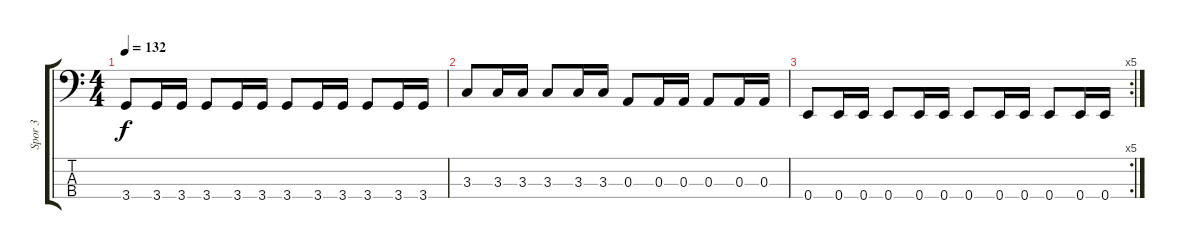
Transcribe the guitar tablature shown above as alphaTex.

\track ("Spor 3" "Spor 3") {instrument electricbassfinger}
\staff {score tabs}
\tuning (G2 D2 A1 E1) {hide}
\ts (4 4)
\tempo 132
\clef f4
\ks c
3.4.8{dy f} 3.4.16 3.4.16 3.4.8 3.4.16 3.4.16 3.4.8 3.4.16 3.4.16 3.4.8 3.4.16 3.4.16 |
3.3.8 3.3.16 3.3.16 3.3.8 3.3.16 3.3.16 0.3.8 0.3.16 0.3.16 0.3.8 0.3.16 0.3.16 |
\rc 5
0.4.8 0.4.16 0.4.16 0.4.8 0.4.16 0.4.16 0.4.8 0.4.16 0.4.16 0.4.8 0.4.16 0.4.16
